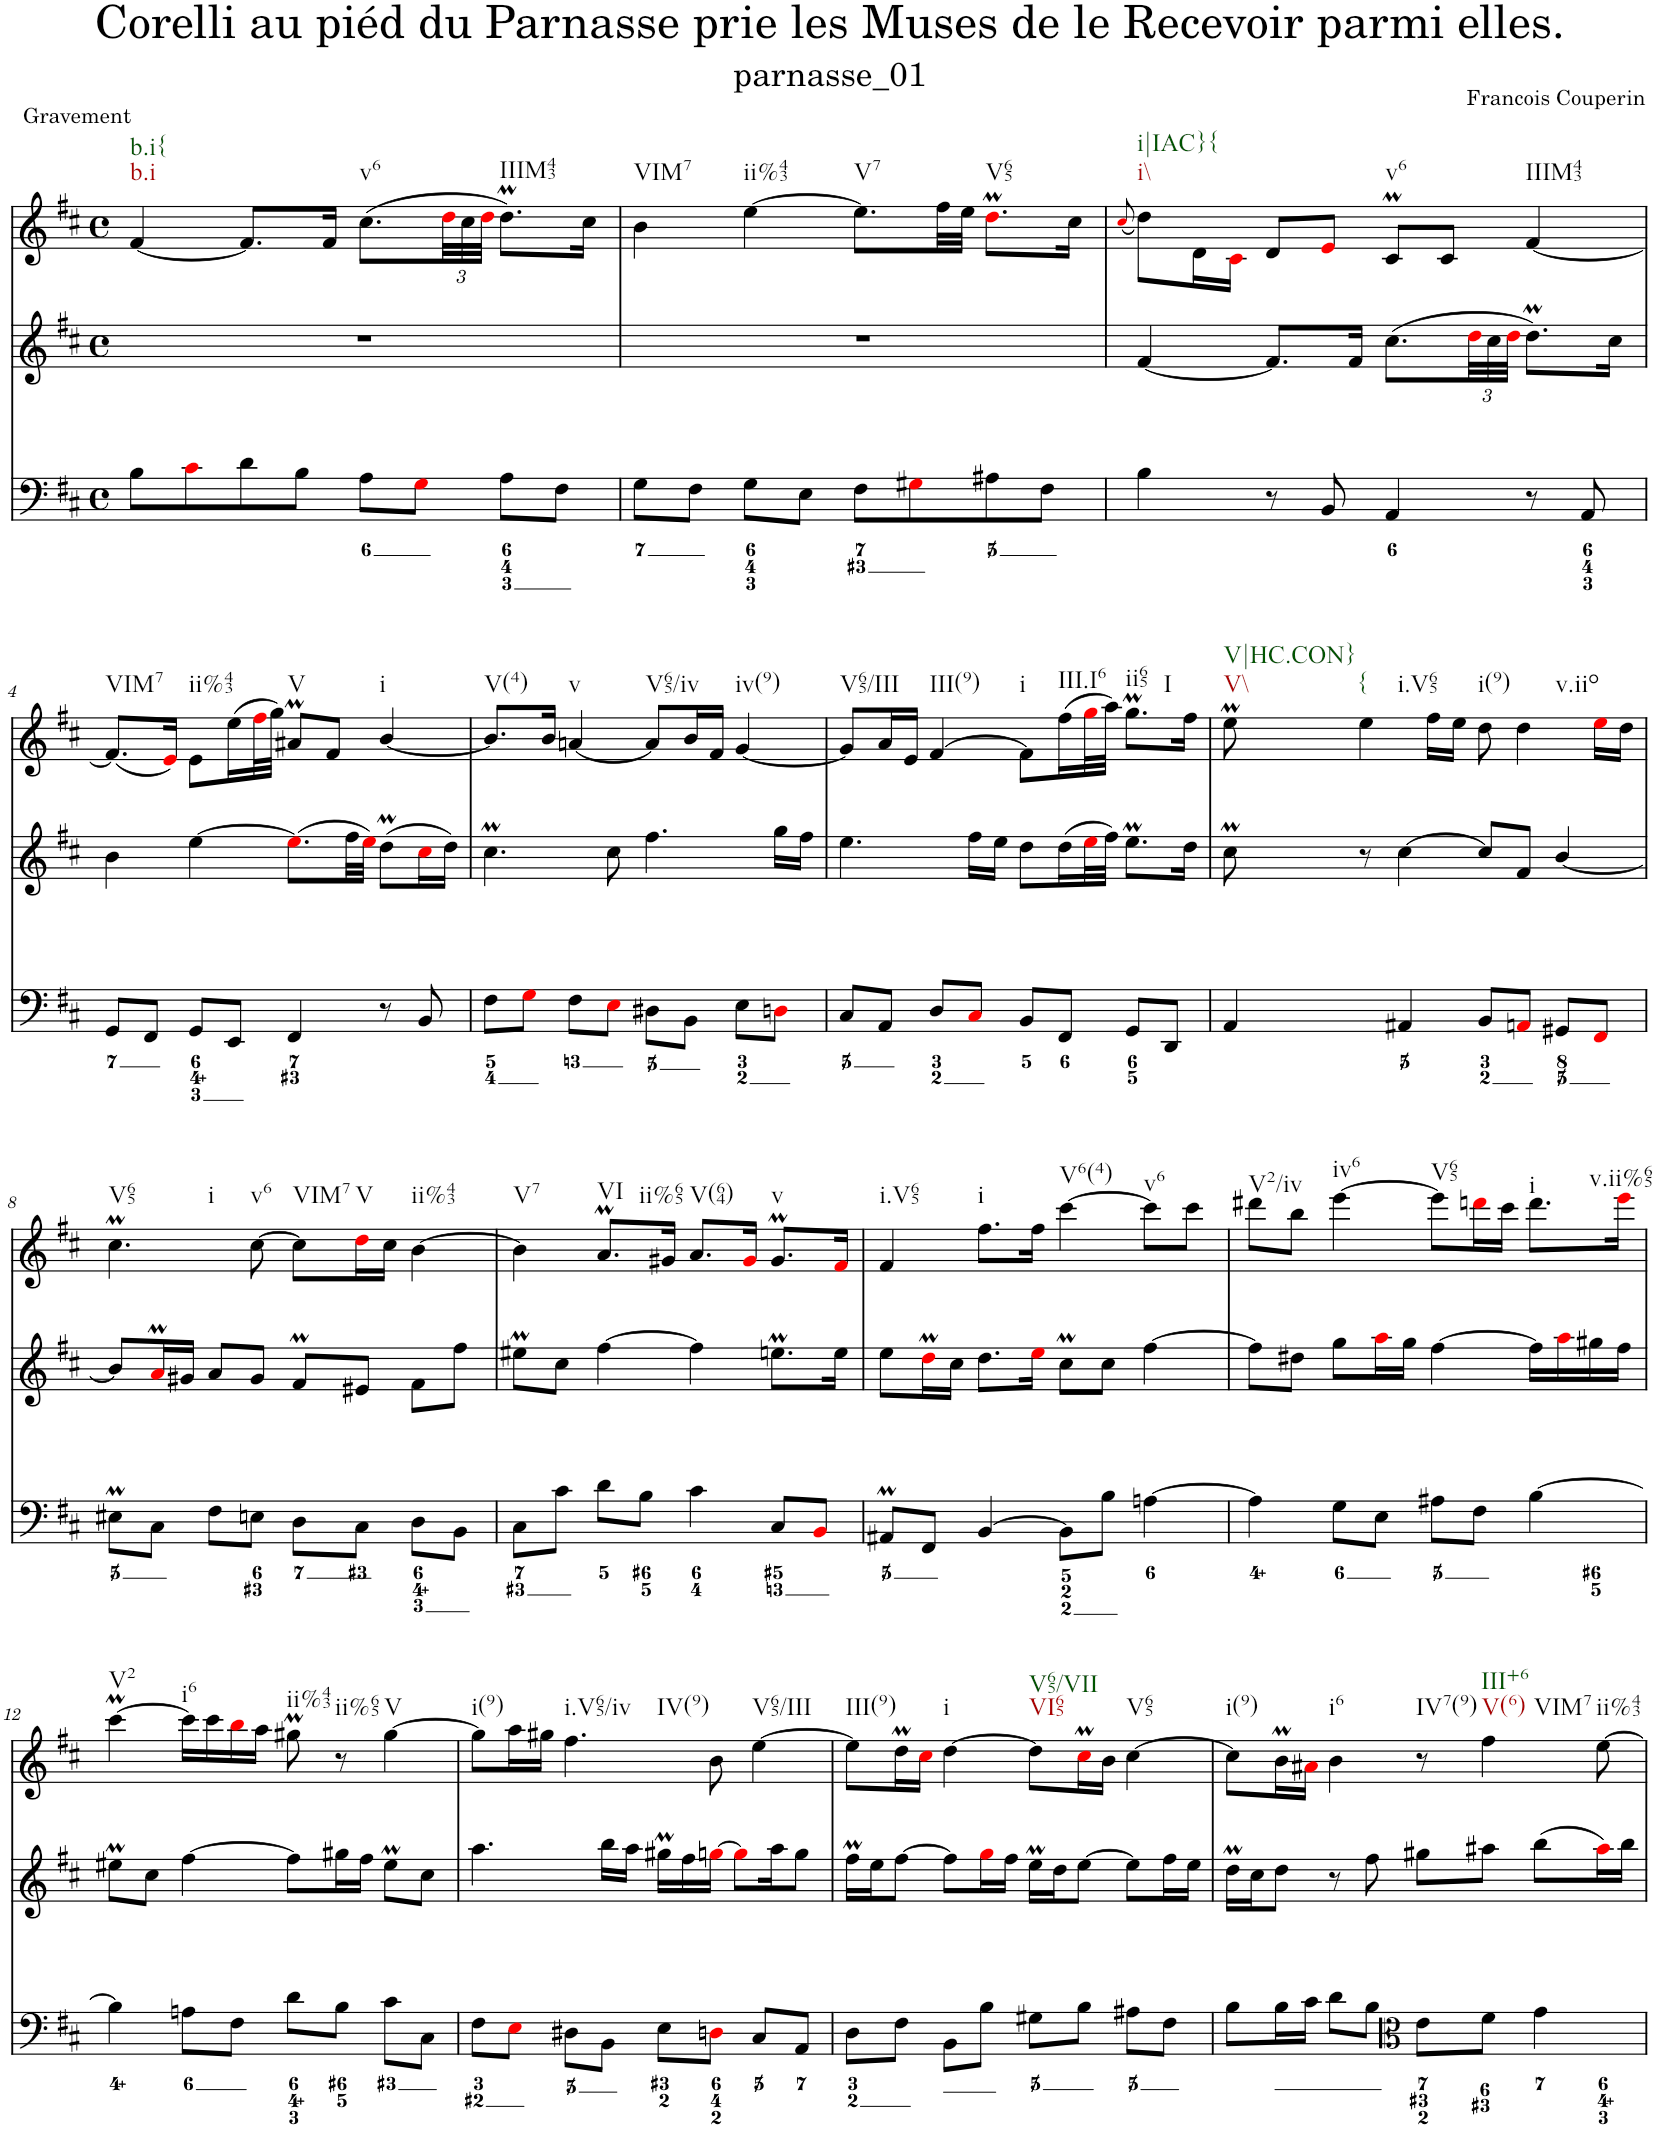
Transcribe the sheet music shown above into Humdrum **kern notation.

**kern	**kern	**kern
*part1	*part1	*part1
*staff3	*staff2	*staff1
*I"Piano	*	*
*I'Pno.	*	*
*clefF4	*clefG2	*clefG2
*k[f#c#]	*k[f#c#]	*k[f#c#]
*M4/4	*M4/4	*M4/4
*met(c)	*met(c)	*met(c)
=1	=1	=1
!	!	!LO:TX:a:t=Gravement
!	!	!LO:TX:b:t=b.i
!	!	!LO:TX:b:t=b.i{
8B\L	1r	[4f#/
8c#i\	.	.
8d\	.	8.f#/L]
8B\J	.	.
.	.	16f#/Jk
!	!	!LO:TX:b:t=v6
8A\L	.	(8.cc#\L
8Gi\J	.	.
*	*	*Xbrackettup
.	.	48ddi\LL
.	.	48cc#\
.	.	48ddi\JJJ
!	!	!LO:TX:b:t=IIIM43
8A\L	.	8.ddM\L)
8F#\J	.	.
.	.	16cc#\Jk
=2	=2	=2
!	!	!LO:TX:b:t=VIM7
8G\L	1r	4b\
8F#\J	.	.
!	!	!LO:TX:b:t=ii%43
8G\L	.	[4ee\
8E\J	.	.
!	!	!LO:TX:b:t=V7
8F#\L	.	8.ee\L]
8G#Xi\	.	.
.	.	32ff#\LL
.	.	32ee\JJJ
!	!	!LO:TX:b:t=V65
8A#X\	.	8.ddMi\L
8F#\J	.	.
.	.	16cc#\Jk
=3	=3	=3
.	.	(8qcc#i/
!	!	!LO:TX:b:t=i\\
!	!	!LO:TX:b:t=i|IAC}{
4B\	[4f#/	8dd\L)
.	.	16d\L
.	.	16c#i\JJ
8r	8.f#/L]	8d/L
8BB/	.	8ei/J
.	16f#/Jk	.
!	!	!LO:TX:b:t=v6
4AA/	8.cc#\L	8c#m/L
.	.	8c#/J
*	*Xbrackettup	*
.	48ddi\LL	.
.	48cc#\	.
.	48ddi\JJJ	.
!	!	!LO:TX:b:t=IIIM43
8r	8.ddM\L	[4f#/
8AA/	.	.
.	16cc#\Jk	.
!!LO:LB:g=z
=4	=4	=4
!	!	!LO:TX:b:t=VIM7
8GG/L	4b\	(8.f#/L]
8FF#/J	.	.
.	.	16ei/Jk)
!	!	!LO:TX:b:t=ii%43
8GG/L	[4ee\	8e\L
8EE/J	.	(16ee\L
.	.	32ff#i\L
.	.	32gg\JJJ)
!	!	!LO:TX:b:t=V
4FF#/	8.eei\L]	8a#Xm/L
.	.	8f#/J
.	32ff#\LL	.
.	32eei\JJJ	.
!	!	!LO:TX:b:t=i
8r	8ddM\L	[4b/
8BB/	16cc#i\L	.
.	16dd\JJ	.
=5	=5	=5
!	!	!LO:TX:b:t=V(4)
8F#\L	4.cc#m\	8.b/L]
8Gi\J	.	.
.	.	16b/Jk
!	!	!LO:TX:b:t=v
8F#\L	.	[4an/
8Ei\J	8cc#\	.
!	!	!LO:TX:b:t=V65/iv
8D#X\L	4.ff#\	8a/L]
8BB\J	.	16b/L
.	.	16f#/JJ
!	!	!LO:TX:b:t=iv(9)
8E\L	.	[4g/
8Dni\J	16gg\LL	.
.	16ff#\JJ	.
=6	=6	=6
!	!	!LO:TX:b:t=V65/III
8C#/L	4.ee\	8g/L]
8AA/J	.	16a/L
.	.	16e/JJ
!	!	!LO:TX:b:t=III(9)
8D/L	.	[4f#/
8C#i/J	16ff#\LL	.
.	16ee\JJ	.
!	!	!LO:TX:b:t=i
8BB/L	8dd\L	8f#\L]
!	!	!LO:TX:b:t=III.I6
8FF#/J	16dd\L	(16ff#\L
.	32eei\L	32ggi\L
.	32ff#\JJJ	32aa\JJJ)
!	!	!LO:TX:b:t=ii65
!	!	!LO:TX:b:t=I
8GG/L	8.eeM\L	8.ggM\L
8DD/J	.	.
.	16dd\Jk	16ff#\Jk
=7	=7	=7
!	!	!LO:TX:b:t=V\\
!	!	!LO:TX:b:t=V|HC.CON}
4AA/	8cc#m\	8eeM\
!	!	!LO:TX:b:t={
!	!	!LO:TX:b:t=i.V65
.	8r	4ee\
4AA#X/	[4cc#\	.
.	.	16ff#\LL
.	.	16ee\JJ
!	!	!LO:TX:b:t=i(9)
8BB/L	8cc#/L]	8dd\
!	!	!LO:TX:b:t=v.iio
8AAni/J	8f#/J	4dd\
8GG#X/L	[4b/	.
8FF#i/J	.	16eei\LL
.	.	16dd\JJ
!!LO:LB:g=z
=8	=8	=8
!	!	!LO:TX:b:t=V65
!	!	!LO:TX:b:t=i
8E#Xm\L	8b/L]	4.cc#m\
8C#\J	16aMi/L	.
.	16g#X/JJ	.
8F#\L	8a/L	.
!	!	!LO:TX:b:t=v6
8En\J	8g#/J	[8cc#\
!	!	!LO:TX:b:t=VIM7
8D\L	8f#m/L	8cc#\L]
!	!	!LO:TX:b:t=V
8C#\J	8e#X/J	16ddi\L
.	.	16cc#\JJ
!	!	!LO:TX:b:t=ii%43
8D\L	8f#\L	[4b\
8BB\J	8ff#\J	.
=9	=9	=9
!	!	!LO:TX:b:t=V7
8C#\L	8ee#Xm\L	4b\]
8c#\J	8cc#\J	.
!	!	!LO:TX:b:t=VI
!	!	!LO:TX:b:t=ii%65
8d\L	[4ff#\	8.aM/L
8B\J	.	.
.	.	16g#X/Jk
!	!	!LO:TX:b:t=V(64)
4c#\	4ff#\]	8.a/L
.	.	16g#i/Jk
!	!	!LO:TX:b:t=v
8C#/L	8.eenM\L	8.g#m/L
8BBi/J	.	.
.	16ee\Jk	16f#i/Jk
=10	=10	=10
!	!	!LO:TX:b:t=i.V65
8AA#Xm/L	8ee\L	4f#/
8FF#/J	16ddMi\L	.
.	16cc#\JJ	.
!	!	!LO:TX:b:t=i
[4BB/	8.dd\L	8.ff#\L
.	16eei\Jk	16ff#\Jk
!	!	!LO:TX:b:t=V6(4)
8BB\L]	8cc#m\L	[4ccc#\
8B\J	8cc#\J	.
!	!	!LO:TX:b:t=v6
[4An\	[4ff#\	8ccc#\L]
.	.	8ccc#\J
=11	=11	=11
!	!	!LO:TX:b:t=V2/iv
4A\]	8ff#\L]	8ddd#X\L
.	8dd#X\J	8bb\J
!	!	!LO:TX:b:t=iv6
8G\L	8gg\L	[4eee\
8E\J	16aai\L	.
.	16gg\JJ	.
!	!	!LO:TX:b:t=V65
8A#X\L	[4ff#\	8eee\L]
8F#\J	.	16dddni\L
.	.	16ccc#\JJ
!	!	!LO:TX:b:t=i
!	!	!LO:TX:b:t=v.ii%65
[4B\	16ff#\LL]	8.ddd\L
.	16aai\	.
.	16gg#X\	.
.	16ff#\JJ	16eeei\Jk
!!LO:LB:g=z
=12	=12	=12
!	!	!LO:TX:b:t=V2
4B\]	8ee#Xm\L	[4ccc#m\
.	8cc#\J	.
!	!	!LO:TX:b:t=i6
8An\L	[4ff#\	16ccc#\LL]
.	.	16ccc#\
8F#\J	.	16bbi\
.	.	16aa\JJ
!	!	!LO:TX:b:t=ii%43
8d\L	8ff#\L]	8gg#Xm\
!	!	!LO:TX:b:t=ii%65
8B\J	16gg#X\L	8r
.	16ff#\JJ	.
!	!	!LO:TX:b:t=V
8c#\L	8ee#m\L	[4gg#\
8C#\J	8cc#\J	.
=13	=13	=13
!	!	!LO:TX:b:t=i(9)
8F#\L	4.aa\	8gg#\L]
8Ei\J	.	16aa\L
.	.	16gg#X\JJ
!	!	!LO:TX:b:t=i.V65/iv
!	!	!LO:TX:b:t=IV(9)
8D#X\L	.	4.ff#\
8BB\J	16bb\LL	.
.	16aa\JJ	.
8E\L	16gg#Xm\LL	.
.	16ff#\	.
8Dni\J	[16ggni\JJ	8b\
.	8ggi\L]	.
!	!	!LO:TX:b:t=V65/III
8C#/L	.	[4ee\
.	16aa\K	.
8AA/J	8gg\J	.
=14	=14	=14
!	!	!LO:TX:b:t=III(9)
8D\L	16ff#m\LL	8ee\L]
.	16ee\J	.
8F#\J	[8ff#\J	16ddM\L
.	.	16cc#i\JJ
!	!	!LO:TX:b:t=i
8BB\L	8ff#\L]	[4dd\
8B\J	16ggi\L	.
.	16ff#\JJ	.
!	!	!LO:TX:b:t=VI65
!	!	!LO:TX:b:t=V65/VII
8G#X\L	16eeM\LL	8dd\L]
.	16dd\J	.
8B\J	[8ee\J	16cc#mi\L
.	.	16b\JJ
!	!	!LO:TX:b:t=V65
8A#X\L	8ee\L]	[4cc#\
8F#\J	16ff#\L	.
.	16ee\JJ	.
=15	=15	=15
!	!	!LO:TX:b:t=i(9)
8B\L	16ddM\LL	8cc#\L]
.	16cc#\J	.
16B\L	8dd\J	16bM\L
16c#\JJ	.	16a#Xi\JJ
!	!	!LO:TX:b:t=i6
8d\L	8r	4b\
8B\J	8ff#\	.
*clefC3	*	*
!	!	!LO:TX:b:t=IV7(9)
8e\L	8gg#X\L	8r
!	!	!LO:TX:b:t=V(6)
!	!	!LO:TX:b:t=III+6
!	!	!LO:TX:b:t=VIM7
8f#\J	8aa#X\J	4ff#\
4g\	8bb\L	.
!	!	!LO:TX:b:t=ii%43
.	16aa#i\L	[8ee\
.	16bb\JJ	.
=	=	=
*-	*-	*-
